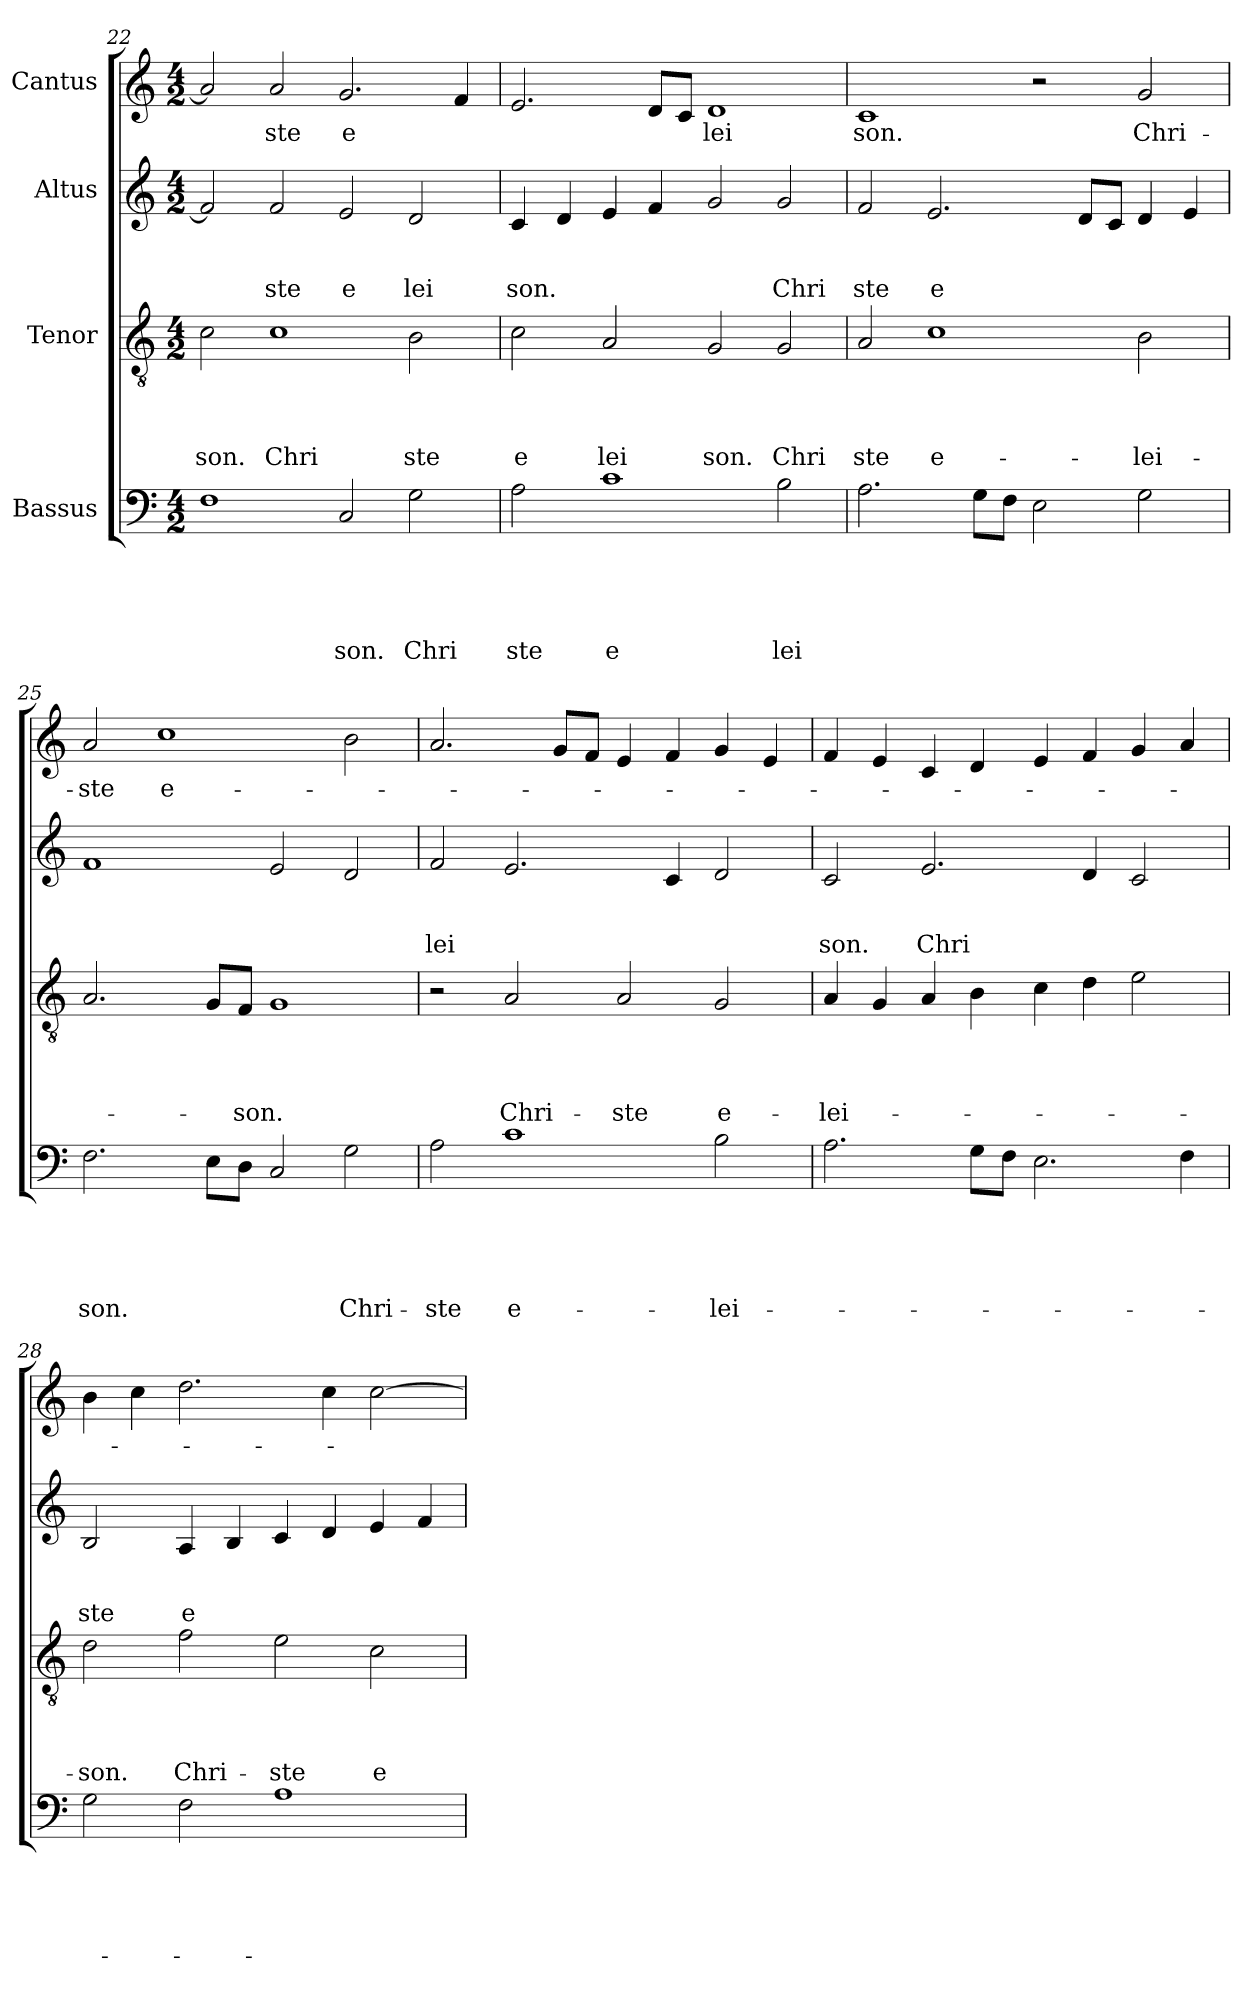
**kern	**text	**text	**text	**text	**text	**kern	**text	**text	**text	**text	**kern	**text	**text	**text	**kern	**text
*part4	*part4	*part4	*part4	*part4	*part4	*part3	*part3	*part3	*part3	*part3	*part2	*part2	*part2	*part2	*part1	*part1
*staff4	*staff4	*staff4	*staff4	*staff4	*staff4	*staff3	*staff3	*staff3	*staff3	*staff3	*staff2	*staff2	*staff2	*staff2	*staff1	*staff1
*I"Bassus	*	*	*	*	*	*I"Tenor	*	*	*	*	*I"Altus	*	*	*	*I"Cantus	*
*clefF4	*	*	*	*	*	*clefGv2	*	*	*	*	*clefG2	*	*	*	*clefG2	*
*k[]	*	*	*	*	*	*k[]	*	*	*	*	*k[]	*	*	*	*k[]	*
*C:	*	*	*	*	*	*C:	*	*	*	*	*C:	*	*	*	*C:	*
*M4/2	*	*	*	*	*	*M4/2	*	*	*	*	*M4/2	*	*	*	*M4/2	*
=22	=22	=22	=22	=22	=22	=22	=22	=22	=22	=22	=22	=22	=22	=22	=22	=22
!	!	!	!	!	!	!	!	!	!	!LO:LY:b	!	!	!	!	!	!
1F	.	.	.	.	.	2c\	.	.	.	son.	2f/]	.	.	.	2a/]	.
!	!	!	!	!	!	!	!	!	!	!LO:LY:b	!	!	!	!LO:LY:b	!	!LO:LY:b
.	.	.	.	.	.	1c	.	.	.	Chri	2f/	.	.	ste	2a/	ste
!	!	!	!	!	!LO:LY:b	!	!	!	!	!	!	!	!	!LO:LY:b	!	!LO:LY:b
2C/	.	.	.	.	son.	.	.	.	.	.	2e/	.	.	e	2.g/	e
!	!	!	!	!	!LO:LY:b	!	!	!	!	!LO:LY:b	!	!	!	!LO:LY:b	!	!
2G\	.	.	.	.	Chri	2B\	.	.	.	ste	2d/	.	.	lei	.	.
.	.	.	.	.	.	.	.	.	.	.	.	.	.	.	4f/	.
=23	=23	=23	=23	=23	=23	=23	=23	=23	=23	=23	=23	=23	=23	=23	=23	=23
!	!	!	!	!	!LO:LY:b	!	!	!	!	!LO:LY:b	!	!	!	!LO:LY:b	!	!
2A\	.	.	.	.	ste	2c\	.	.	.	e	4c/	.	.	son.	2.e/	.
.	.	.	.	.	.	.	.	.	.	.	4d/	.	.	.	.	.
!	!	!	!	!	!LO:LY:b	!	!	!	!	!LO:LY:b	!	!	!	!	!	!
1c	.	.	.	.	e	2A/	.	.	.	lei	4e/	.	.	.	.	.
.	.	.	.	.	.	.	.	.	.	.	4f/	.	.	.	8d/L	.
.	.	.	.	.	.	.	.	.	.	.	.	.	.	.	8c/J	.
!	!	!	!	!	!	!	!	!	!	!LO:LY:b	!	!	!	!	!	!LO:LY:b
.	.	.	.	.	.	2G/	.	.	.	son.	2g/	.	.	.	1d	lei
!	!	!	!	!	!LO:LY:b	!	!	!	!	!LO:LY:b	!	!	!	!LO:LY:b	!	!
2B\	.	.	.	.	lei	2G/	.	.	.	Chri	2g/	.	.	Chri	.	.
!!LO:LB:g=z
=24	=24	=24	=24	=24	=24	=24	=24	=24	=24	=24	=24	=24	=24	=24	=24	=24
!	!	!	!	!	!	!	!	!	!	!LO:LY:b	!	!	!	!LO:LY:b	!	!LO:LY:b
2.A\	.	.	.	.	.	2A/	.	.	.	ste	2f/	.	.	ste	1c	son.
!	!	!	!	!	!	!	!	!	!	!LO:LY:b	!	!	!	!LO:LY:b	!	!
.	.	.	.	.	.	1c	.	.	.	e-	2.e/	.	.	e	.	.
8G\L	.	.	.	.	.	.	.	.	.	.	.	.	.	.	.	.
8F\J	.	.	.	.	.	.	.	.	.	.	.	.	.	.	.	.
2E\	.	.	.	.	.	.	.	.	.	.	.	.	.	.	2r	.
.	.	.	.	.	.	.	.	.	.	.	8d/L	.	.	.	.	.
.	.	.	.	.	.	.	.	.	.	.	8c/J	.	.	.	.	.
!	!	!	!	!	!	!	!	!	!	!LO:LY:b	!	!	!	!	!	!LO:LY:b
2G\	.	.	.	.	.	2B\	.	.	.	-lei-	4d/	.	.	.	2g/	Chri-
.	.	.	.	.	.	.	.	.	.	.	4e/	.	.	.	.	.
=25	=25	=25	=25	=25	=25	=25	=25	=25	=25	=25	=25	=25	=25	=25	=25	=25
!	!	!	!	!	!LO:LY:b	!	!	!	!	!	!	!	!	!	!	!LO:LY:b
2.F\	.	.	.	.	son.	2.A/	.	.	.	.	1f	.	.	.	2a/	-ste
!	!	!	!	!	!	!	!	!	!	!	!	!	!	!	!	!LO:LY:b:rj
.	.	.	.	.	.	.	.	.	.	.	.	.	.	.	1cc	e-
8E\L	.	.	.	.	.	8G/L	.	.	.	.	.	.	.	.	.	.
!	!	!	!	!	!	!	!	!	!	!LO:LY:b	!	!	!	!	!	!
8D\J	.	.	.	.	.	8F/J	.	.	.	-son.	.	.	.	.	.	.
2C/	.	.	.	.	.	1G	.	.	.	.	2e/	.	.	.	.	.
!	!	!	!	!	!LO:LY:b	!	!	!	!	!	!	!	!	!	!	!
2G\	.	.	.	.	Chri-	.	.	.	.	.	2d/	.	.	.	2b\	.
=26	=26	=26	=26	=26	=26	=26	=26	=26	=26	=26	=26	=26	=26	=26	=26	=26
!	!	!	!	!	!LO:LY:b	!	!	!	!	!	!	!	!	!LO:LY:b	!	!
2A\	.	.	.	.	-ste	2r	.	.	.	.	2f/	.	.	lei	2.a/	.
!	!	!	!	!	!LO:LY:b	!	!	!	!	!LO:LY:b	!	!	!	!	!	!
1c	.	.	.	.	e-	2A/	.	.	.	Chri-	2.e/	.	.	.	.	.
.	.	.	.	.	.	.	.	.	.	.	.	.	.	.	8g/L	.
.	.	.	.	.	.	.	.	.	.	.	.	.	.	.	8f/J	.
!	!	!	!	!	!	!	!	!	!	!LO:LY:b	!	!	!	!	!	!
.	.	.	.	.	.	2A/	.	.	.	-ste	.	.	.	.	4e/	.
.	.	.	.	.	.	.	.	.	.	.	4c/	.	.	.	4f/	.
!	!	!	!	!	!LO:LY:b	!	!	!	!	!LO:LY:b	!	!	!	!	!	!
2B\	.	.	.	.	-lei-	2G/	.	.	.	e-	2d/	.	.	.	4g/	.
.	.	.	.	.	.	.	.	.	.	.	.	.	.	.	4e/	.
=27	=27	=27	=27	=27	=27	=27	=27	=27	=27	=27	=27	=27	=27	=27	=27	=27
!	!	!	!	!	!	!	!	!	!	!LO:LY:b	!	!	!	!LO:LY:b	!	!
2.A\	.	.	.	.	.	4A/	.	.	.	-lei-	2c/	.	.	son.	4f/	.
.	.	.	.	.	.	4G/	.	.	.	.	.	.	.	.	4e/	.
!	!	!	!	!	!	!	!	!	!	!	!	!	!	!LO:LY:b	!	!
.	.	.	.	.	.	4A/	.	.	.	.	2.e/	.	.	Chri	4c/	.
8G\L	.	.	.	.	.	4B\	.	.	.	.	.	.	.	.	4d/	.
8F\J	.	.	.	.	.	.	.	.	.	.	.	.	.	.	.	.
2.E\	.	.	.	.	.	4c\	.	.	.	.	.	.	.	.	4e/	.
.	.	.	.	.	.	4d\	.	.	.	.	4d/	.	.	.	4f/	.
.	.	.	.	.	.	2e\	.	.	.	.	2c/	.	.	.	4g/	.
4F\	.	.	.	.	.	.	.	.	.	.	.	.	.	.	4a/	.
=28	=28	=28	=28	=28	=28	=28	=28	=28	=28	=28	=28	=28	=28	=28	=28	=28
!	!	!	!	!	!	!	!	!	!	!LO:LY:b	!	!	!	!LO:LY:b	!	!
2G\	.	.	.	.	.	2d\	.	.	.	-son.	2B/	.	.	ste	4b\	.
.	.	.	.	.	.	.	.	.	.	.	.	.	.	.	4cc\	.
!	!	!	!	!	!	!	!	!	!	!LO:LY:b	!	!	!	!LO:LY:b	!	!
2F\	.	.	.	.	.	2f\	.	.	.	Chri-	4A/	.	.	e	2.dd\	.
.	.	.	.	.	.	.	.	.	.	.	4B/	.	.	.	.	.
!	!	!	!	!	!	!	!	!	!	!LO:LY:b	!	!	!	!	!	!
1A	.	.	.	.	.	2e\	.	.	.	-ste	4c/	.	.	.	.	.
.	.	.	.	.	.	.	.	.	.	.	4d/	.	.	.	4cc\	.
!	!	!	!	!	!	!	!	!	!	!LO:LY:b	!	!	!	!	!	!
.	.	.	.	.	.	2c\	.	.	.	e-	4e/	.	.	.	[>2cc\	.
.	.	.	.	.	.	.	.	.	.	.	4f/	.	.	.	.	.
=	=	=	=	=	=	=	=	=	=	=	=	=	=	=	=	=
*-	*-	*-	*-	*-	*-	*-	*-	*-	*-	*-	*-	*-	*-	*-	*-	*-
